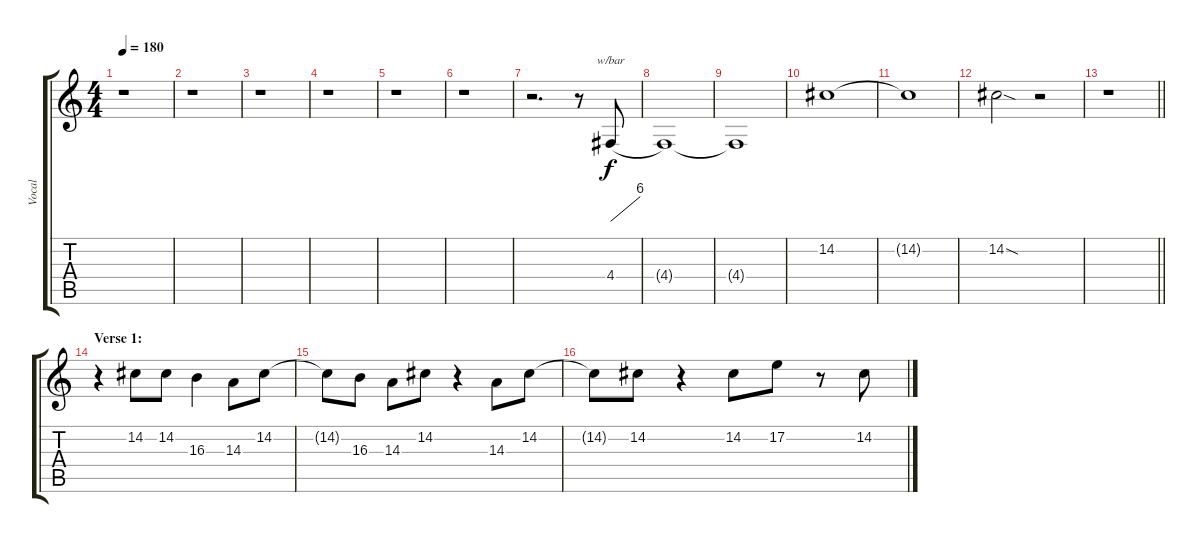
\track ("Vocal" "Vocal") {instrument oboe}
\staff {score tabs}
\tuning (E4 B3 G3 D3 A2 E2) {hide}
\ts (4 4)
\tempo 180
\clef g2
\ks c
r.1{dy f} |
r.1 |
r.1 |
r.1 |
r.1 |
r.1 |
r.2{d} r.8 4.4.8{tbe (dive default 0 0 60 24)} |
4.4{t}.1 |
4.4{t}.1 |
14.2.1 |
14.2{t}.1 |
14.2{sod}.2 r.2 |
\barLineRight lightlight
r.1 |
\section ("" "Verse 1:")
r.4 14.2.8 14.2.8 16.3.4 14.3.8 14.2.8 |
14.2{t}.8 16.3.8 14.3.8 14.2.8 r.4 14.3.8 14.2.8 |
14.2{t}.8 14.2.8 r.4 14.2.8 17.2.8 r.8 14.2.8
